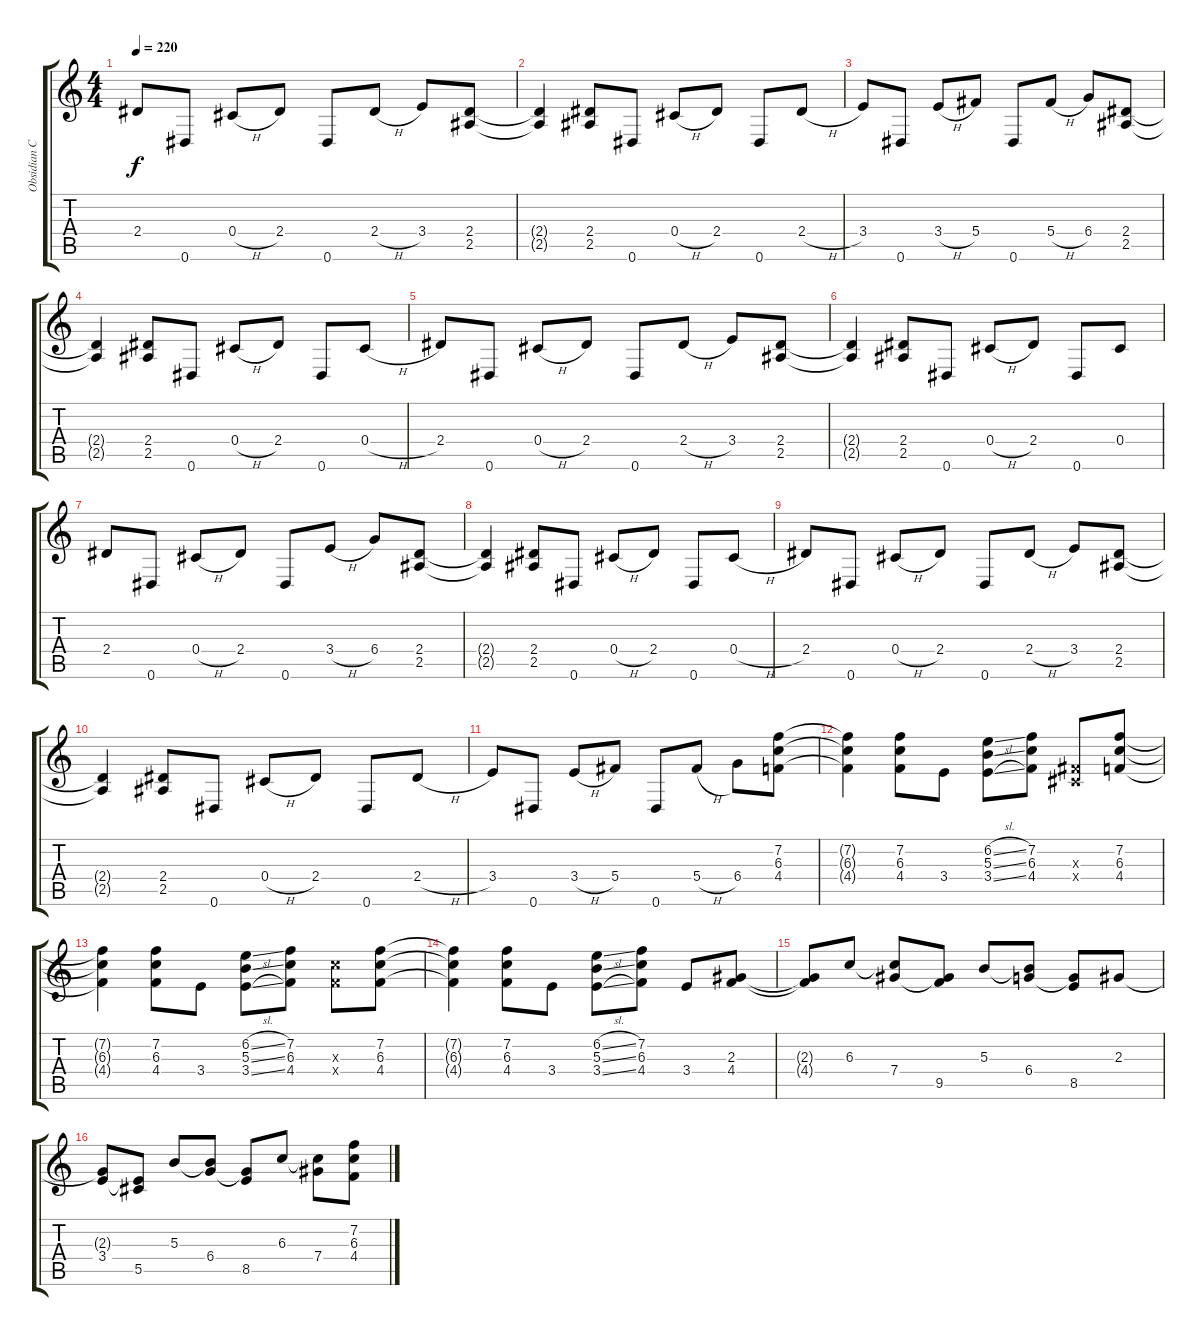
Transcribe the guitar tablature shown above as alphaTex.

\track ("Obsidian C." "Obsidian C") {instrument distortionguitar}
\staff {score tabs}
\tuning (Eb4 Bb3 Gb3 Db3 Ab2 Eb2) {hide}
\ts (4 4)
\tempo 220
\clef g2
\ks c
2.4.8{dy f} 0.6.8 0.4{h}.8 2.4.8 0.6.8 2.4{h}.8 3.4.8 (2.4 2.5).8 |
(2.4{t} 2.5{t}).4 (2.4 2.5).8 0.6.8 0.4{h}.8 2.4.8 0.6.8 2.4{h}.8 |
3.4.8 0.6.8 3.4{h}.8 5.4.8 0.6.8 5.4{h}.8 6.4.8 (2.4 2.5).8 |
(2.4{t} 2.5{t}).4 (2.4 2.5).8 0.6.8 0.4{h}.8 2.4.8 0.6.8 0.4{h}.8 |
2.4.8 0.6.8 0.4{h}.8 2.4.8 0.6.8 2.4{h}.8 3.4.8 (2.4 2.5).8 |
(2.4{t} 2.5{t}).4 (2.4 2.5).8 0.6.8 0.4{h}.8 2.4.8 0.6.8 0.4.8 |
2.4.8 0.6.8 0.4{h}.8 2.4.8 0.6.8 3.4{h}.8 6.4.8 (2.4 2.5).8 |
(2.4{t} 2.5{t}).4 (2.4 2.5).8 0.6.8 0.4{h}.8 2.4.8 0.6.8 0.4{h}.8 |
2.4.8 0.6.8 0.4{h}.8 2.4.8 0.6.8 2.4{h}.8 3.4.8 (2.4 2.5).8 |
(2.4{t} 2.5{t}).4 (2.4 2.5).8 0.6.8 0.4{h}.8 2.4.8 0.6.8 2.4{h}.8 |
3.4.8 0.6.8 3.4{h}.8 5.4.8 0.6.8 5.4{h}.8 6.4.8 (7.2 6.3 4.4).8 |
(7.2{t} 6.3{t} 4.4{t}).4 (7.2 6.3 4.4).8 3.4.8 (6.2{sl} 5.3{sl} 3.4{sl}).8 (7.2 6.3 4.4).8 (0.3{x} 0.4{x}).8 (7.2 6.3 4.4).8 |
(7.2{t} 6.3{t} 4.4{t}).4 (7.2 6.3 4.4).8 3.4.8 (6.2{sl} 5.3{sl} 3.4{sl}).8 (7.2 6.3 4.4).8 (6.3{x} 4.4{x}).8 (7.2 6.3 4.4).8 |
(7.2{t} 6.3{t} 4.4{t}).4 (7.2 6.3 4.4).8 3.4.8 (6.2{sl} 5.3{sl} 3.4{sl}).8 (7.2 6.3 4.4).8 3.4.8 (2.3 4.4).8 |
(2.3{t} 4.4{t}).8 6.3.8 (6.3{t} 7.4).8 (7.4{t} 9.5).8 5.3.8 (5.3{t} 6.4).8 (6.4{t} 8.5).8 2.3.8 |
(2.3{t} 3.4).8 (3.4{t} 5.5).8 5.3.8 (5.3{t} 6.4).8 (6.4{t} 8.5).8 6.3.8 (6.3{t} 7.4).8 (7.2 6.3 4.4).8
